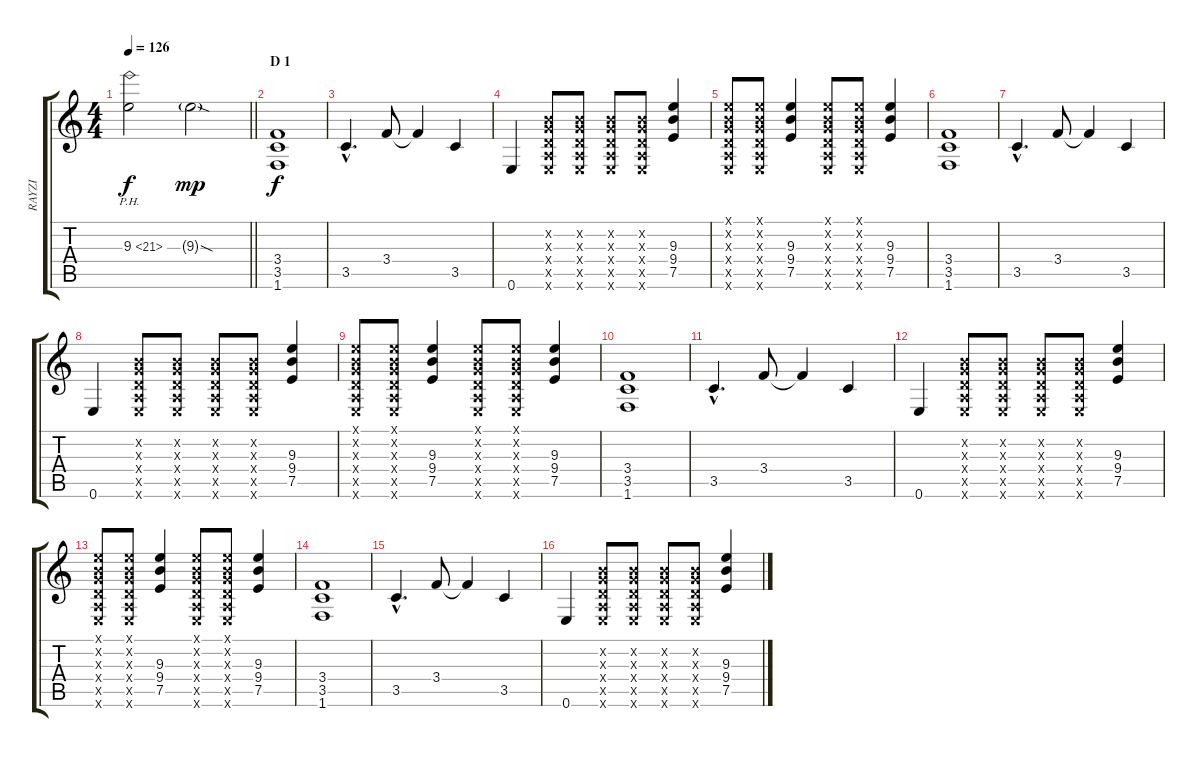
\track ("RAYZI" "RAYZI") {instrument distortionguitar}
\staff {score tabs}
\tuning (E4 B3 G3 D3 A2 E2) {hide}
\ts (4 4)
\tempo 126
\clef g2
\barLineRight lightlight
\ks c
9.3{ph 12}.2{dy f} 9.3{sod g}.2{dy mp} |
\section ("" "D 1")
(3.4 3.5 1.6).1{dy f} |
3.5{hac}.4{d} 3.4.8 3.4{t}.4 3.5.4 |
0.6.4 (0.2{x} 0.3{x} 0.4{x} 0.5{x} 0.6{x}).8 (0.2{x} 0.3{x} 0.4{x} 0.5{x} 0.6{x}).8 (0.2{x} 0.3{x} 0.4{x} 0.5{x} 0.6{x}).8 (0.2{x} 0.3{x} 0.4{x} 0.5{x} 0.6{x}).8 (9.3 9.4 7.5).4 |
(0.1{x} 0.2{x} 0.3{x} 0.4{x} 0.5{x} 0.6{x}).8 (0.1{x} 0.2{x} 0.3{x} 0.4{x} 0.5{x} 0.6{x}).8 (9.3 9.4 7.5).4 (0.1{x} 0.2{x} 0.3{x} 0.4{x} 0.5{x} 0.6{x}).8 (0.1{x} 0.2{x} 0.3{x} 0.4{x} 0.5{x} 0.6{x}).8 (9.3 9.4 7.5).4 |
(3.4 3.5 1.6).1 |
3.5{hac}.4{d} 3.4.8 3.4{t}.4 3.5.4 |
0.6.4 (0.2{x} 0.3{x} 0.4{x} 0.5{x} 0.6{x}).8 (0.2{x} 0.3{x} 0.4{x} 0.5{x} 0.6{x}).8 (0.2{x} 0.3{x} 0.4{x} 0.5{x} 0.6{x}).8 (0.2{x} 0.3{x} 0.4{x} 0.5{x} 0.6{x}).8 (9.3 9.4 7.5).4 |
(0.1{x} 0.2{x} 0.3{x} 0.4{x} 0.5{x} 0.6{x}).8 (0.1{x} 0.2{x} 0.3{x} 0.4{x} 0.5{x} 0.6{x}).8 (9.3 9.4 7.5).4 (0.1{x} 0.2{x} 0.3{x} 0.4{x} 0.5{x} 0.6{x}).8 (0.1{x} 0.2{x} 0.3{x} 0.4{x} 0.5{x} 0.6{x}).8 (9.3 9.4 7.5).4 |
(3.4 3.5 1.6).1 |
3.5{hac}.4{d} 3.4.8 3.4{t}.4 3.5.4 |
0.6.4 (0.2{x} 0.3{x} 0.4{x} 0.5{x} 0.6{x}).8 (0.2{x} 0.3{x} 0.4{x} 0.5{x} 0.6{x}).8 (0.2{x} 0.3{x} 0.4{x} 0.5{x} 0.6{x}).8 (0.2{x} 0.3{x} 0.4{x} 0.5{x} 0.6{x}).8 (9.3 9.4 7.5).4 |
(0.1{x} 0.2{x} 0.3{x} 0.4{x} 0.5{x} 0.6{x}).8 (0.1{x} 0.2{x} 0.3{x} 0.4{x} 0.5{x} 0.6{x}).8 (9.3 9.4 7.5).4 (0.1{x} 0.2{x} 0.3{x} 0.4{x} 0.5{x} 0.6{x}).8 (0.1{x} 0.2{x} 0.3{x} 0.4{x} 0.5{x} 0.6{x}).8 (9.3 9.4 7.5).4 |
(3.4 3.5 1.6).1 |
3.5{hac}.4{d} 3.4.8 3.4{t}.4 3.5.4 |
0.6.4 (0.2{x} 0.3{x} 0.4{x} 0.5{x} 0.6{x}).8 (0.2{x} 0.3{x} 0.4{x} 0.5{x} 0.6{x}).8 (0.2{x} 0.3{x} 0.4{x} 0.5{x} 0.6{x}).8 (0.2{x} 0.3{x} 0.4{x} 0.5{x} 0.6{x}).8 (9.3 9.4 7.5).4
